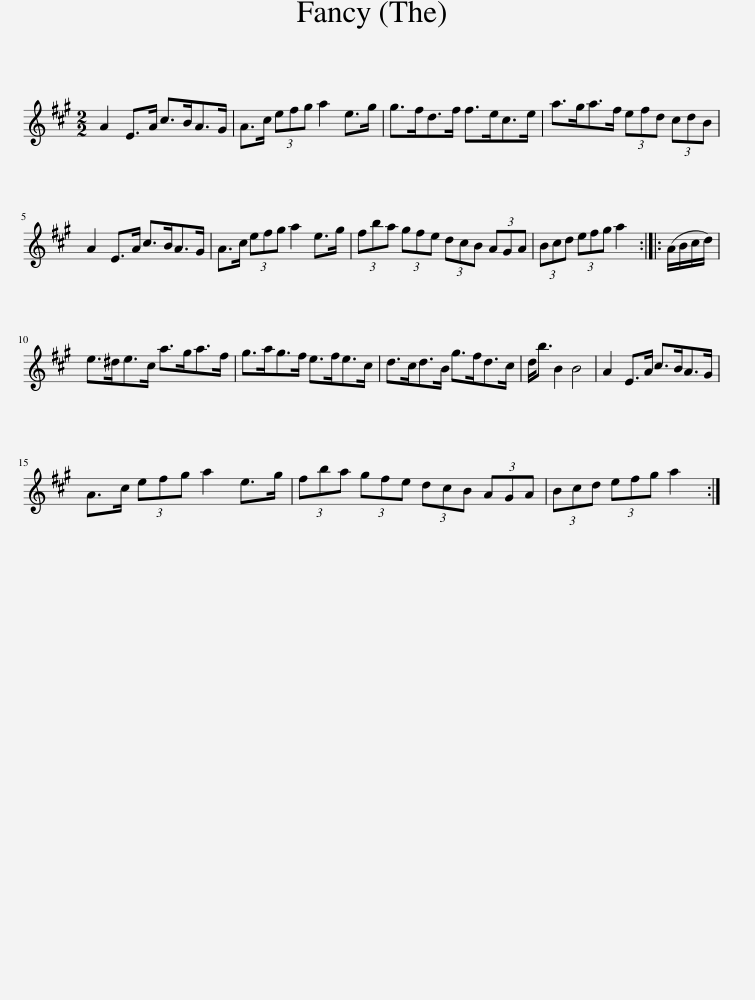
X:1
L:1/8
M:2/2
I:linebreak $
K:A
V:1 treble
V:1
 A2 E>A c>BA>G | A>c (3efg a2 e>g | g>fd>f f>ec>e | a>ga>f (3efd (3cdB |$ A2 E>A c>BA>G | %5
 A>c (3efg a2 e>g | (3fba (3gfe (3dcB (3AGA | (3Bcd (3efg a2 :: (A/B/c/d/) |$ e>^de>c a>ga>f | %10
 g>ag>f e>fe>c | d>cd>B g>fd>c | d<b B2 B4 | A2 E>A c>BA>G |$ A>c (3efg a2 e>g | %15
 (3fba (3gfe (3dcB (3AGA | (3Bcd (3efg a2 :| %17
